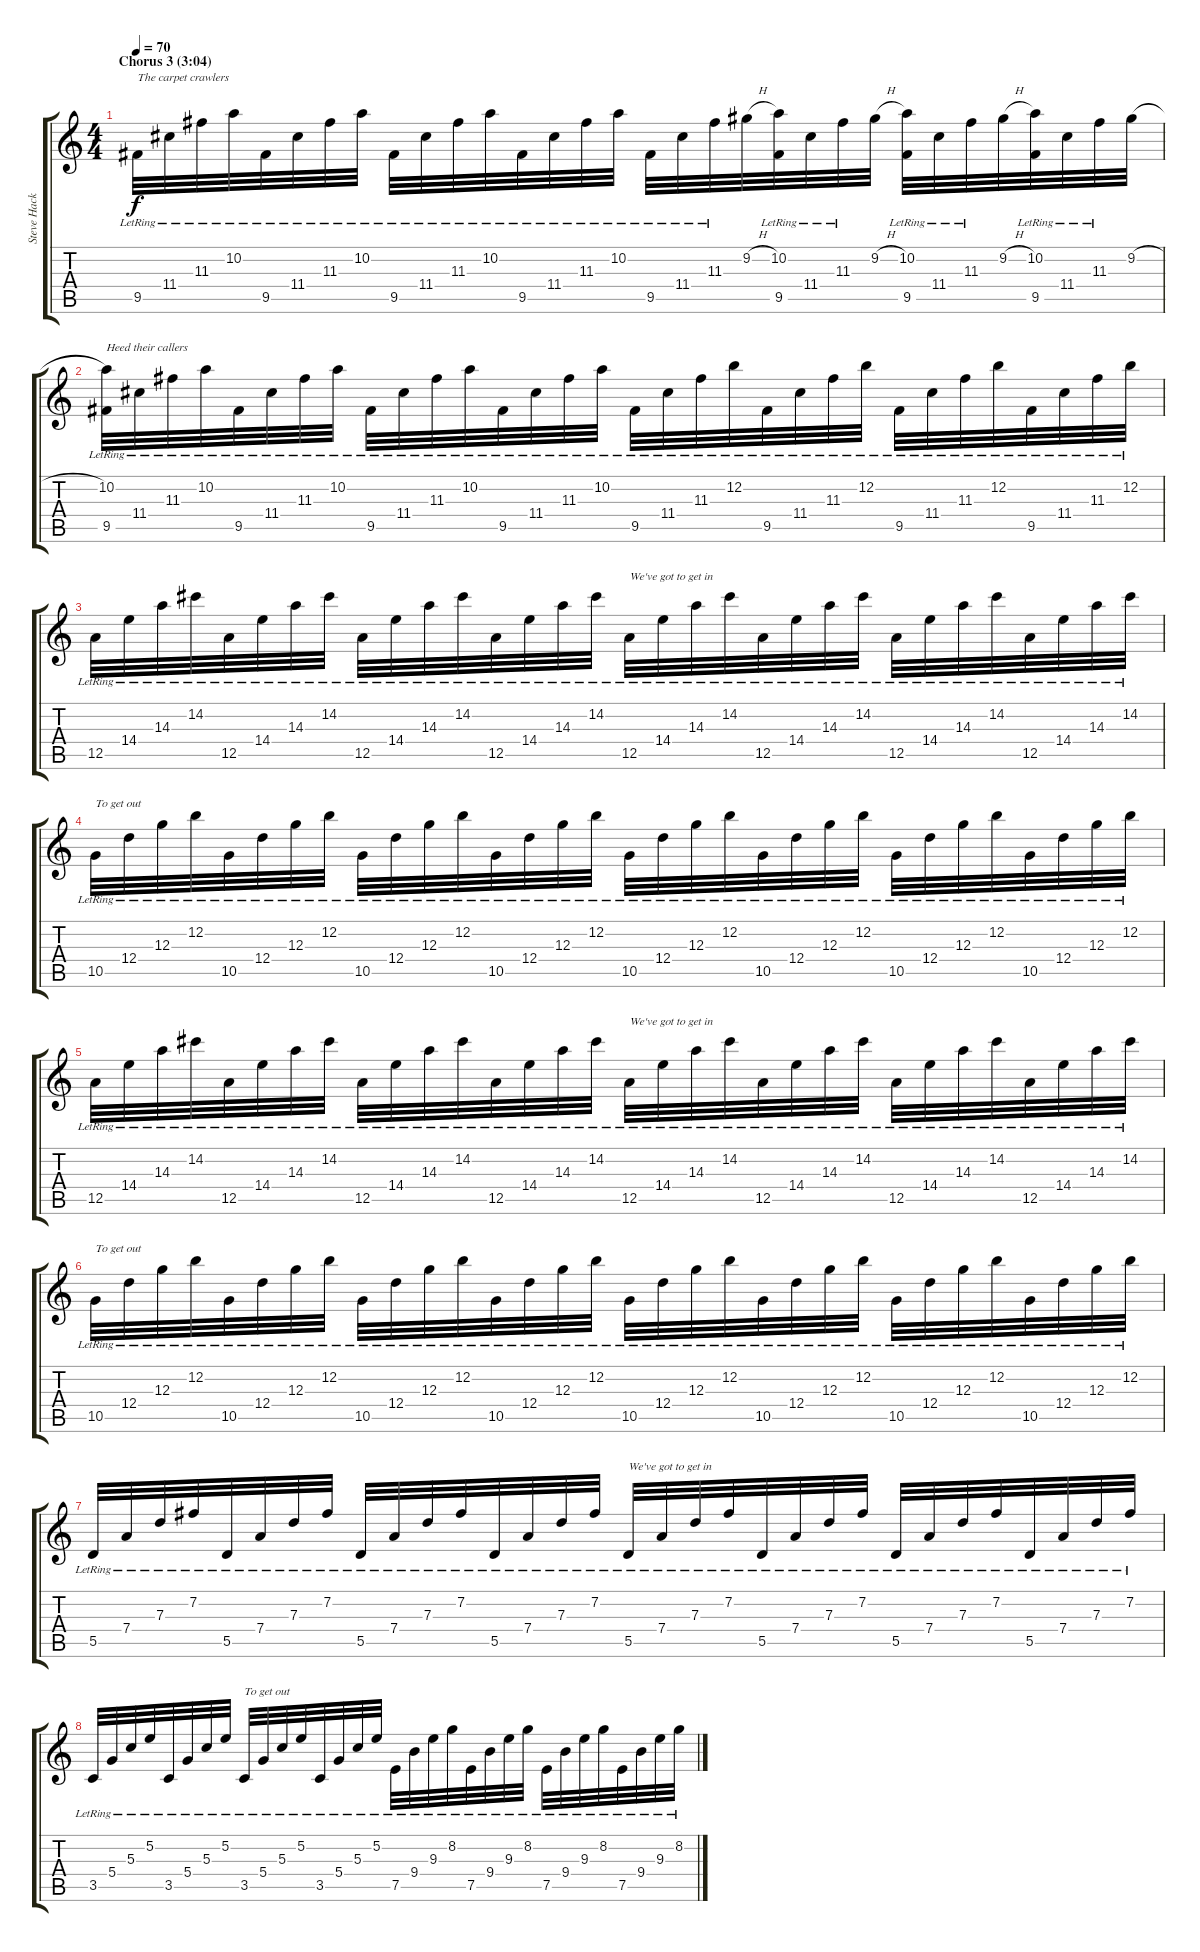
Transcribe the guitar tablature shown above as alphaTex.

\track ("Steve Hackett (rhythm guitar)" "Steve Hack") {instrument electricguitarjazz}
\staff {score tabs}
\tuning (E4 B3 G3 D3 A2 E2) {hide}
\ts (4 4)
\section ("" "Chorus 3 (3:04)")
\tempo 70
\clef g2
\ks c
9.5{lr}.32{txt "The carpet crawlers" dy f} 11.4{lr}.32 11.3{lr}.32 10.2{lr}.32 9.5{lr}.32 11.4{lr}.32 11.3{lr}.32 10.2{lr}.32 9.5{lr}.32 11.4{lr}.32 11.3{lr}.32 10.2{lr}.32 9.5{lr}.32 11.4{lr}.32 11.3{lr}.32 10.2{lr}.32 9.5{lr}.32 11.4{lr}.32 11.3{lr}.32 9.2{h}.32 (10.2{lr} 9.5{lr}).32 11.4{lr}.32 11.3{lr}.32 9.2{h}.32 (10.2{lr} 9.5{lr}).32 11.4{lr}.32 11.3{lr}.32 9.2{h}.32 (10.2{lr} 9.5{lr}).32 11.4{lr}.32 11.3{lr}.32 9.2{h}.32 |
(10.2{lr} 9.5{lr}).32{txt "Heed their callers"} 11.4{lr}.32 11.3{lr}.32 10.2{lr}.32 9.5{lr}.32 11.4{lr}.32 11.3{lr}.32 10.2{lr}.32 9.5{lr}.32 11.4{lr}.32 11.3{lr}.32 10.2{lr}.32 9.5{lr}.32 11.4{lr}.32 11.3{lr}.32 10.2{lr}.32 9.5{lr}.32 11.4{lr}.32 11.3{lr}.32 12.2{lr}.32 9.5{lr}.32 11.4{lr}.32 11.3{lr}.32 12.2{lr}.32 9.5{lr}.32 11.4{lr}.32 11.3{lr}.32 12.2{lr}.32 9.5{lr}.32 11.4{lr}.32 11.3{lr}.32 12.2{lr}.32 |
12.5{lr}.32 14.4{lr}.32 14.3{lr}.32 14.2{lr}.32 12.5{lr}.32 14.4{lr}.32 14.3{lr}.32 14.2{lr}.32 12.5{lr}.32 14.4{lr}.32 14.3{lr}.32 14.2{lr}.32 12.5{lr}.32 14.4{lr}.32 14.3{lr}.32 14.2{lr}.32 12.5{lr}.32{txt "We've got to get in"} 14.4{lr}.32 14.3{lr}.32 14.2{lr}.32 12.5{lr}.32 14.4{lr}.32 14.3{lr}.32 14.2{lr}.32 12.5{lr}.32 14.4{lr}.32 14.3{lr}.32 14.2{lr}.32 12.5{lr}.32 14.4{lr}.32 14.3{lr}.32 14.2{lr}.32 |
10.5{lr}.32{txt "To get out"} 12.4{lr}.32 12.3{lr}.32 12.2{lr}.32 10.5{lr}.32 12.4{lr}.32 12.3{lr}.32 12.2{lr}.32 10.5{lr}.32 12.4{lr}.32 12.3{lr}.32 12.2{lr}.32 10.5{lr}.32 12.4{lr}.32 12.3{lr}.32 12.2{lr}.32 10.5{lr}.32 12.4{lr}.32 12.3{lr}.32 12.2{lr}.32 10.5{lr}.32 12.4{lr}.32 12.3{lr}.32 12.2{lr}.32 10.5{lr}.32 12.4{lr}.32 12.3{lr}.32 12.2{lr}.32 10.5{lr}.32 12.4{lr}.32 12.3{lr}.32 12.2{lr}.32 |
12.5{lr}.32 14.4{lr}.32 14.3{lr}.32 14.2{lr}.32 12.5{lr}.32 14.4{lr}.32 14.3{lr}.32 14.2{lr}.32 12.5{lr}.32 14.4{lr}.32 14.3{lr}.32 14.2{lr}.32 12.5{lr}.32 14.4{lr}.32 14.3{lr}.32 14.2{lr}.32 12.5{lr}.32{txt "We've got to get in"} 14.4{lr}.32 14.3{lr}.32 14.2{lr}.32 12.5{lr}.32 14.4{lr}.32 14.3{lr}.32 14.2{lr}.32 12.5{lr}.32 14.4{lr}.32 14.3{lr}.32 14.2{lr}.32 12.5{lr}.32 14.4{lr}.32 14.3{lr}.32 14.2{lr}.32 |
10.5{lr}.32{txt "To get out"} 12.4{lr}.32 12.3{lr}.32 12.2{lr}.32 10.5{lr}.32 12.4{lr}.32 12.3{lr}.32 12.2{lr}.32 10.5{lr}.32 12.4{lr}.32 12.3{lr}.32 12.2{lr}.32 10.5{lr}.32 12.4{lr}.32 12.3{lr}.32 12.2{lr}.32 10.5{lr}.32 12.4{lr}.32 12.3{lr}.32 12.2{lr}.32 10.5{lr}.32 12.4{lr}.32 12.3{lr}.32 12.2{lr}.32 10.5{lr}.32 12.4{lr}.32 12.3{lr}.32 12.2{lr}.32 10.5{lr}.32 12.4{lr}.32 12.3{lr}.32 12.2{lr}.32 |
5.5{lr}.32 7.4{lr}.32 7.3{lr}.32 7.2{lr}.32 5.5{lr}.32 7.4{lr}.32 7.3{lr}.32 7.2{lr}.32 5.5{lr}.32 7.4{lr}.32 7.3{lr}.32 7.2{lr}.32 5.5{lr}.32 7.4{lr}.32 7.3{lr}.32 7.2{lr}.32 5.5{lr}.32{txt "We've got to get in"} 7.4{lr}.32 7.3{lr}.32 7.2{lr}.32 5.5{lr}.32 7.4{lr}.32 7.3{lr}.32 7.2{lr}.32 5.5{lr}.32 7.4{lr}.32 7.3{lr}.32 7.2{lr}.32 5.5{lr}.32 7.4{lr}.32 7.3{lr}.32 7.2{lr}.32 |
3.5{lr}.32 5.4{lr}.32 5.3{lr}.32 5.2{lr}.32 3.5{lr}.32 5.4{lr}.32 5.3{lr}.32 5.2{lr}.32 3.5{lr}.32{txt "To get out"} 5.4{lr}.32 5.3{lr}.32 5.2{lr}.32 3.5{lr}.32 5.4{lr}.32 5.3{lr}.32 5.2{lr}.32 7.5{lr}.32 9.4{lr}.32 9.3{lr}.32 8.2{lr}.32 7.5{lr}.32 9.4{lr}.32 9.3{lr}.32 8.2{lr}.32 7.5{lr}.32 9.4{lr}.32 9.3{lr}.32 8.2{lr}.32 7.5{lr}.32 9.4{lr}.32 9.3{lr}.32 8.2{lr}.32
